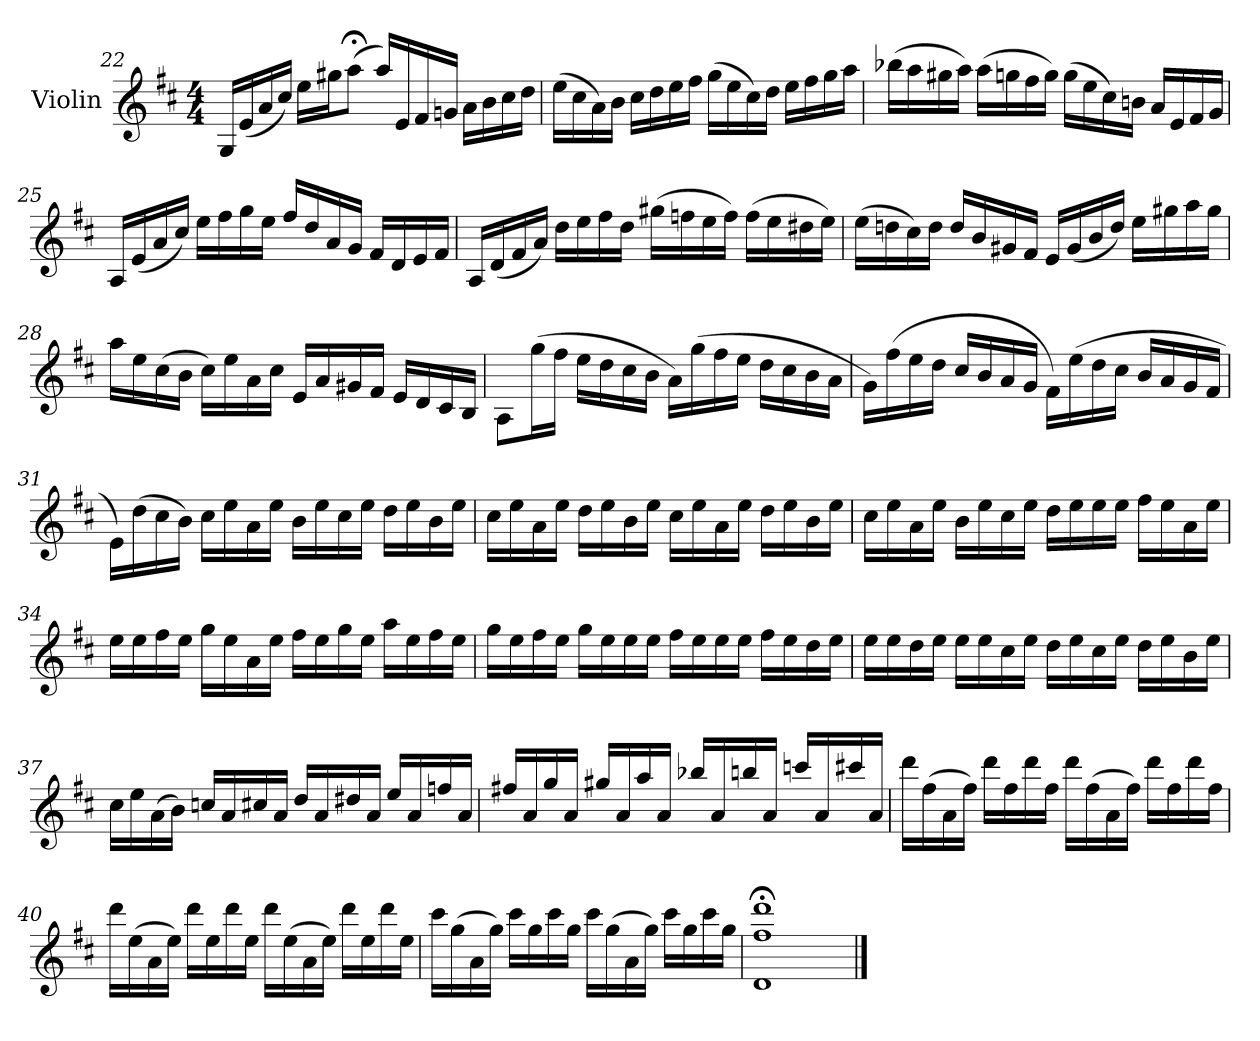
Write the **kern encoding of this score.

**kern
*part1
*staff1
*I"Violin
*I'Vln
*ITrd-7c-12
*k[f#c#]
*D:
*M4/4
=22
16g/LL
(16ee/
16aa/
16ccc#/JJ)
16eee\LL
16ggg#X\J
(8aaa;<\J
16aaa/LL)
16ee/
16ff#/
16ggn/JJ
16aa\LL
16bb\
16ccc#\
16ddd\JJ
!!LO:LB:g=z
=23
(16eee\LL
16ccc#\
16aa\)
16bb\JJ
16ccc#\LL
16ddd\
16eee\
16fff#\JJ
(16ggg\LL
16eee\
16ccc#\)
16ddd\JJ
16eee\LL
16fff#\
16ggg\
16aaa\JJ
=24
(16bbb-X\LL
16aaa\
16ggg#X\
16aaa\JJ)
(16aaa\LL
16gggn\
16fff#\
16ggg\JJ)
(16ggg\LL
16eee\
16ccc#\)
16bbn\JJ
16aa/LL
16ee/
16ff#/
16gg/JJ
!!LO:LB:g=z
=25
16a/LL
(16ee/
16aa/
16ccc#/JJ)
16eee\LL
16fff#\
16ggg\
16eee\JJ
16fff#/LL
16ddd/
16aa/
16gg/JJ
16ff#/LL
16dd/
16ee/
16ff#/JJ
=26
16a/LL
(16dd/
16ff#/
16aa/JJ)
16ddd\LL
16eee\
16fff#\
16ddd\JJ
(16ggg#X\LL
16fffn\
16eee\
16fff\JJ)
(16fff\LL
16eee\
16ddd#X\
16eee\JJ)
!!LO:LB:g=z
=27
(16eee\LL
16dddn\
16ccc#\)
16ddd\JJ
16ddd/LL
16bb/
16gg#X/
16ff#/JJ
16ee/LL
(16gg#/
16bb/
16ddd/JJ)
16eee\LL
16ggg#X\
16aaa\
16ggg#\JJ
=28
16aaa\LL
16eee\
(16ccc#\
16bb\JJ
16ccc#\LL)
16eee\
16aa\
16ccc#\JJ
16ee/LL
16aa/
16gg#X/
16ff#/JJ
16ee/LL
16dd/
16cc#/
16b/JJ
!!LO:LB:g=z
=29
8a\L
(16ggg\L
16fff#\JJ
16eee\LL
16ddd\
16ccc#\
16bb\JJ
16aa\LL)
(16ggg\
16fff#\
16eee\JJ
16ddd\LL
16ccc#\
16bb\
16aa\JJ
=30
16gg\LL)
(16fff#\
16eee\
16ddd\JJ
16ccc#/LL
16bb/
16aa/
16gg/JJ
16ff#\LL)
(16eee\
16ddd\
16ccc#\JJ
16bb/LL
16aa/
16gg/
16ff#/JJ
!!LO:LB:g=z
=31
16ee\LL)
(16ddd\
16ccc#\
16bb\JJ)
16ccc#\LL
16eee\
16aa\
16eee\JJ
16bb\LL
16eee\
16ccc#\
16eee\JJ
16ddd\LL
16eee\
16bb\
16eee\JJ
=32
16ccc#\LL
16eee\
16aa\
16eee\JJ
16ddd\LL
16eee\
16bb\
16eee\JJ
16ccc#\LL
16eee\
16aa\
16eee\JJ
16ddd\LL
16eee\
16bb\
16eee\JJ
!!LO:LB:g=z
=33
16ccc#\LL
16eee\
16aa\
16eee\JJ
16bb\LL
16eee\
16ccc#\
16eee\JJ
16ddd\LL
16eee\
16eee\
16eee\JJ
16fff#\LL
16eee\
16aa\
16eee\JJ
=34
16eee\LL
16eee\
16fff#\
16eee\JJ
16ggg\LL
16eee\
16aa\
16eee\JJ
16fff#\LL
16eee\
16ggg\
16eee\JJ
16aaa\LL
16eee\
16fff#\
16eee\JJ
!!LO:LB:g=z
=35
16ggg\LL
16eee\
16fff#\
16eee\JJ
16ggg\LL
16eee\
16eee\
16eee\JJ
16fff#\LL
16eee\
16eee\
16eee\JJ
16fff#\LL
16eee\
16ddd\
16eee\JJ
=36
16eee\LL
16eee\
16ddd\
16eee\JJ
16eee\LL
16eee\
16ccc#\
16eee\JJ
16ddd\LL
16eee\
16ccc#\
16eee\JJ
16ddd\LL
16eee\
16bb\
16eee\JJ
!!LO:LB:g=z
=37
16ccc#\LL
16eee\
(16aa\
16bb\JJ)
16cccn/LL
16aa/
16ccc#X/
16aa/JJ
16ddd/LL
16aa/
16ddd#X/
16aa/JJ
16eee/LL
16aa/
16fffn/
16aa/JJ
=38
16fff#X/LL
16aa/
16ggg/
16aa/JJ
16ggg#X/LL
16aa/
16aaa/
16aa/JJ
16bbb-X/LL
16aa/
16bbbn/
16aa/JJ
16ccccn/LL
16aa/
16cccc#X/
16aa/JJ
!!LO:LB:g=z
=39
16dddd\LL
(16fff#\
16aa\
16fff#\JJ)
16dddd\LL
16fff#\
16dddd\
16fff#\JJ
16dddd\LL
(16fff#\
16aa\
16fff#\JJ)
16dddd\LL
16fff#\
16dddd\
16fff#\JJ
=40
16dddd\LL
(16eee\
16aa\
16eee\JJ)
16dddd\LL
16eee\
16dddd\
16eee\JJ
16dddd\LL
(16eee\
16aa\
16eee\JJ)
16dddd\LL
16eee\
16dddd\
16eee\JJ
!!LO:LB:g=z
=41
16cccc#\LL
(16ggg\
16aa\
16ggg\JJ)
16cccc#\LL
16ggg\
16cccc#\
16ggg\JJ
16cccc#\LL
(16ggg\
16aa\
16ggg\JJ)
16cccc#\LL
16ggg\
16cccc#\
16ggg\JJ
=42
1dd;< 1fff#;< 1dddd;<
==
*-
